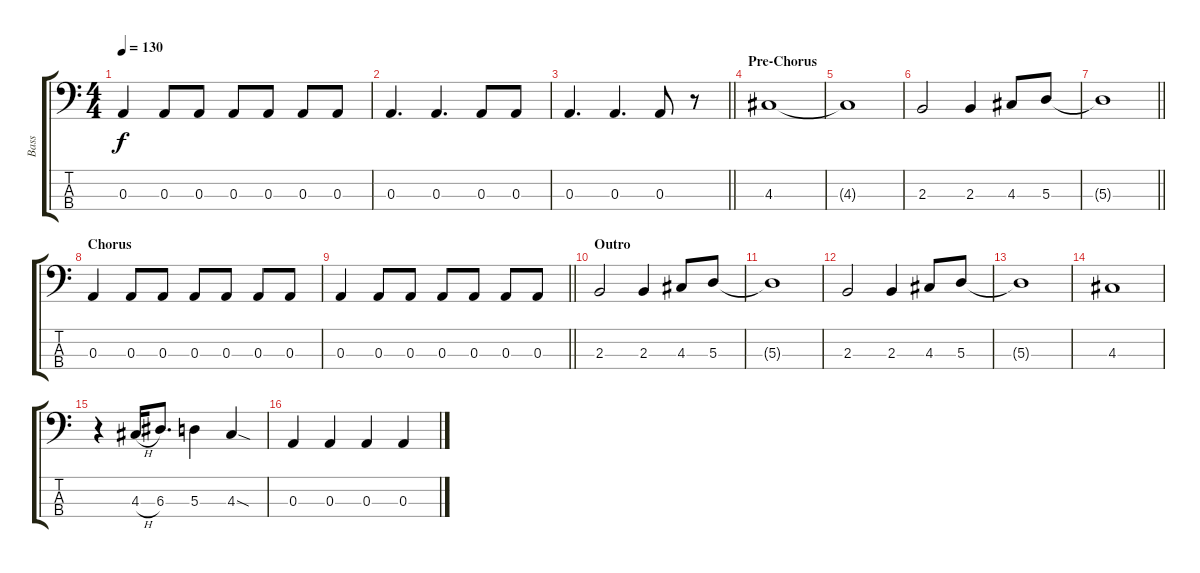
\track ("Bass" "Bass") {instrument electricbasspick}
\staff {score tabs}
\tuning (G2 D2 A1 E1) {hide}
\ts (4 4)
\tempo 130
\clef f4
\ks c
0.3.4{dy f} 0.3.8 0.3.8 0.3.8 0.3.8 0.3.8 0.3.8 |
0.3.4{d} 0.3.4{d} 0.3.8 0.3.8 |
\barLineRight lightlight
0.3.4{d} 0.3.4{d} 0.3.8 r.8 |
\section ("" "Pre-Chorus")
4.3.1 |
4.3{t}.1 |
2.3.2 2.3.4 4.3.8 5.3.8 |
\barLineRight lightlight
5.3{t}.1 |
\section ("" "Chorus")
0.3.4 0.3.8 0.3.8 0.3.8 0.3.8 0.3.8 0.3.8 |
\barLineRight lightlight
0.3.4 0.3.8 0.3.8 0.3.8 0.3.8 0.3.8 0.3.8 |
\section ("" "Outro")
2.3.2 2.3.4 4.3.8 5.3.8 |
5.3{t}.1 |
2.3.2 2.3.4 4.3.8 5.3.8 |
5.3{t}.1 |
4.3.1 |
r.4 4.3{h}.16 6.3.8{d} 5.3.4 4.3{sod}.4 |
0.3.4 0.3.4 0.3.4 0.3.4
